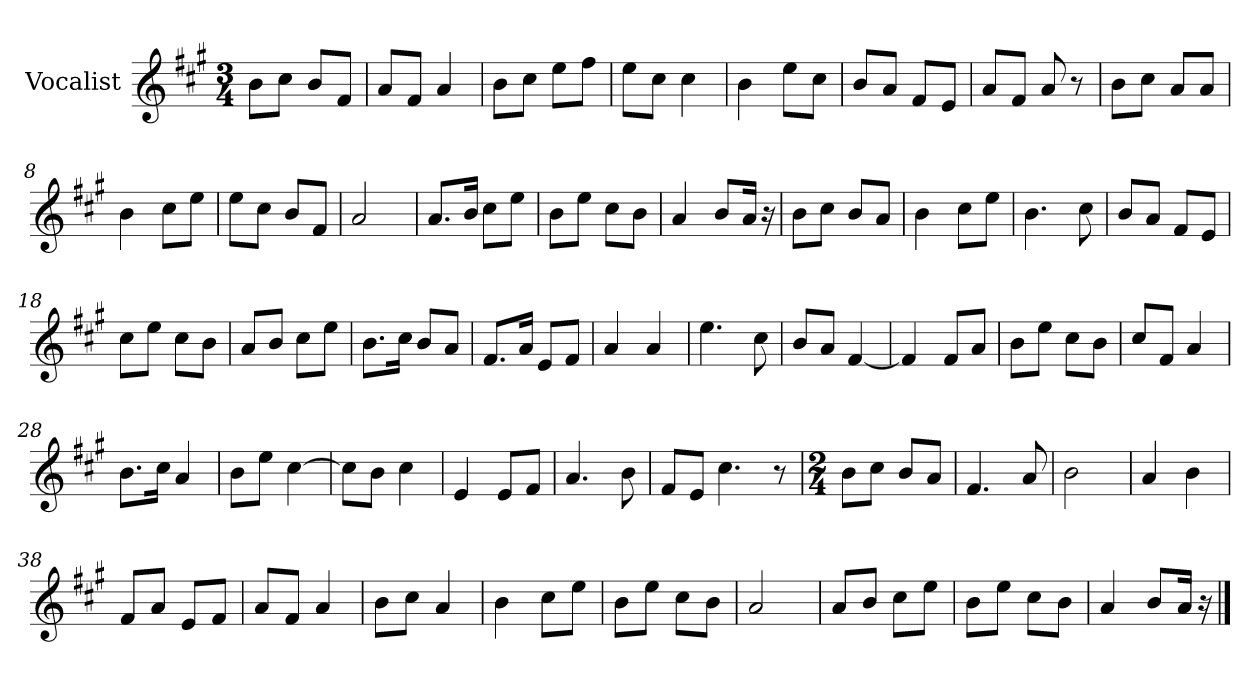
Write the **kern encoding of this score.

**kern
*part1
*staff1
*I"Vocalist
*k[f#c#g#]
*A:
*M3/4
=
8bL
8cc#J
8bL
8f#J
=1
8aL
8f#J
4a
=2
8bL
8cc#J
8eeL
8ff#J
=3
8eeL
8cc#J
4cc#
=4
4b
8eeL
8cc#J
=5
8bL
8aJ
8f#L
8eJ
=6
8aL
8f#J
8a
8r
=7
8bL
8cc#J
8aL
8aJ
=8
4b
8cc#L
8eeJ
=9
8eeL
8cc#J
8bL
8f#J
=10
2a
=11
8.aL
16bJk
8cc#L
8eeJ
=12
8bL
8eeJ
8cc#L
8bJ
=13
4a
8bL
16aJk
16r
=14
8bL
8cc#J
8bL
8aJ
=15
4b
8cc#L
8eeJ
=16
4.b
8cc#
=17
8bL
8aJ
8f#L
8eJ
=18
8cc#L
8eeJ
8cc#L
8bJ
=19
8aL
8bJ
8cc#L
8eeJ
=20
8.bL
16cc#Jk
8bL
8aJ
=21
8.f#L
16aJk
8eL
8f#J
=22
4a
4a
=23
4.ee
8cc#
=24
8bL
8aJ
[4f#
=25
4f#]
8f#L
8aJ
=26
8bL
8eeJ
8cc#L
8bJ
=27
8cc#L
8f#J
4a
=28
8.bL
16cc#Jk
4a
=29
8bL
8eeJ
[4cc#
=30
8cc#L]
8bJ
4cc#
=31
4e
8eL
8f#J
=32
4.a
8b
=33
8f#L
8eJ
4.cc#
8r
=34
*M2/4
8bL
8cc#J
8bL
8aJ
=35
4.f#
8a
=36
2b
=37
4a
4b
=38
8f#L
8aJ
8eL
8f#J
=39
8aL
8f#J
4a
=40
8bL
8cc#J
4a
=41
4b
8cc#L
8eeJ
=42
8bL
8eeJ
8cc#L
8bJ
=43
2a
=44
8aL
8bJ
8cc#L
8eeJ
=45
8bL
8eeJ
8cc#L
8bJ
=46
4a
8bL
16aJk
16r
==
*-
